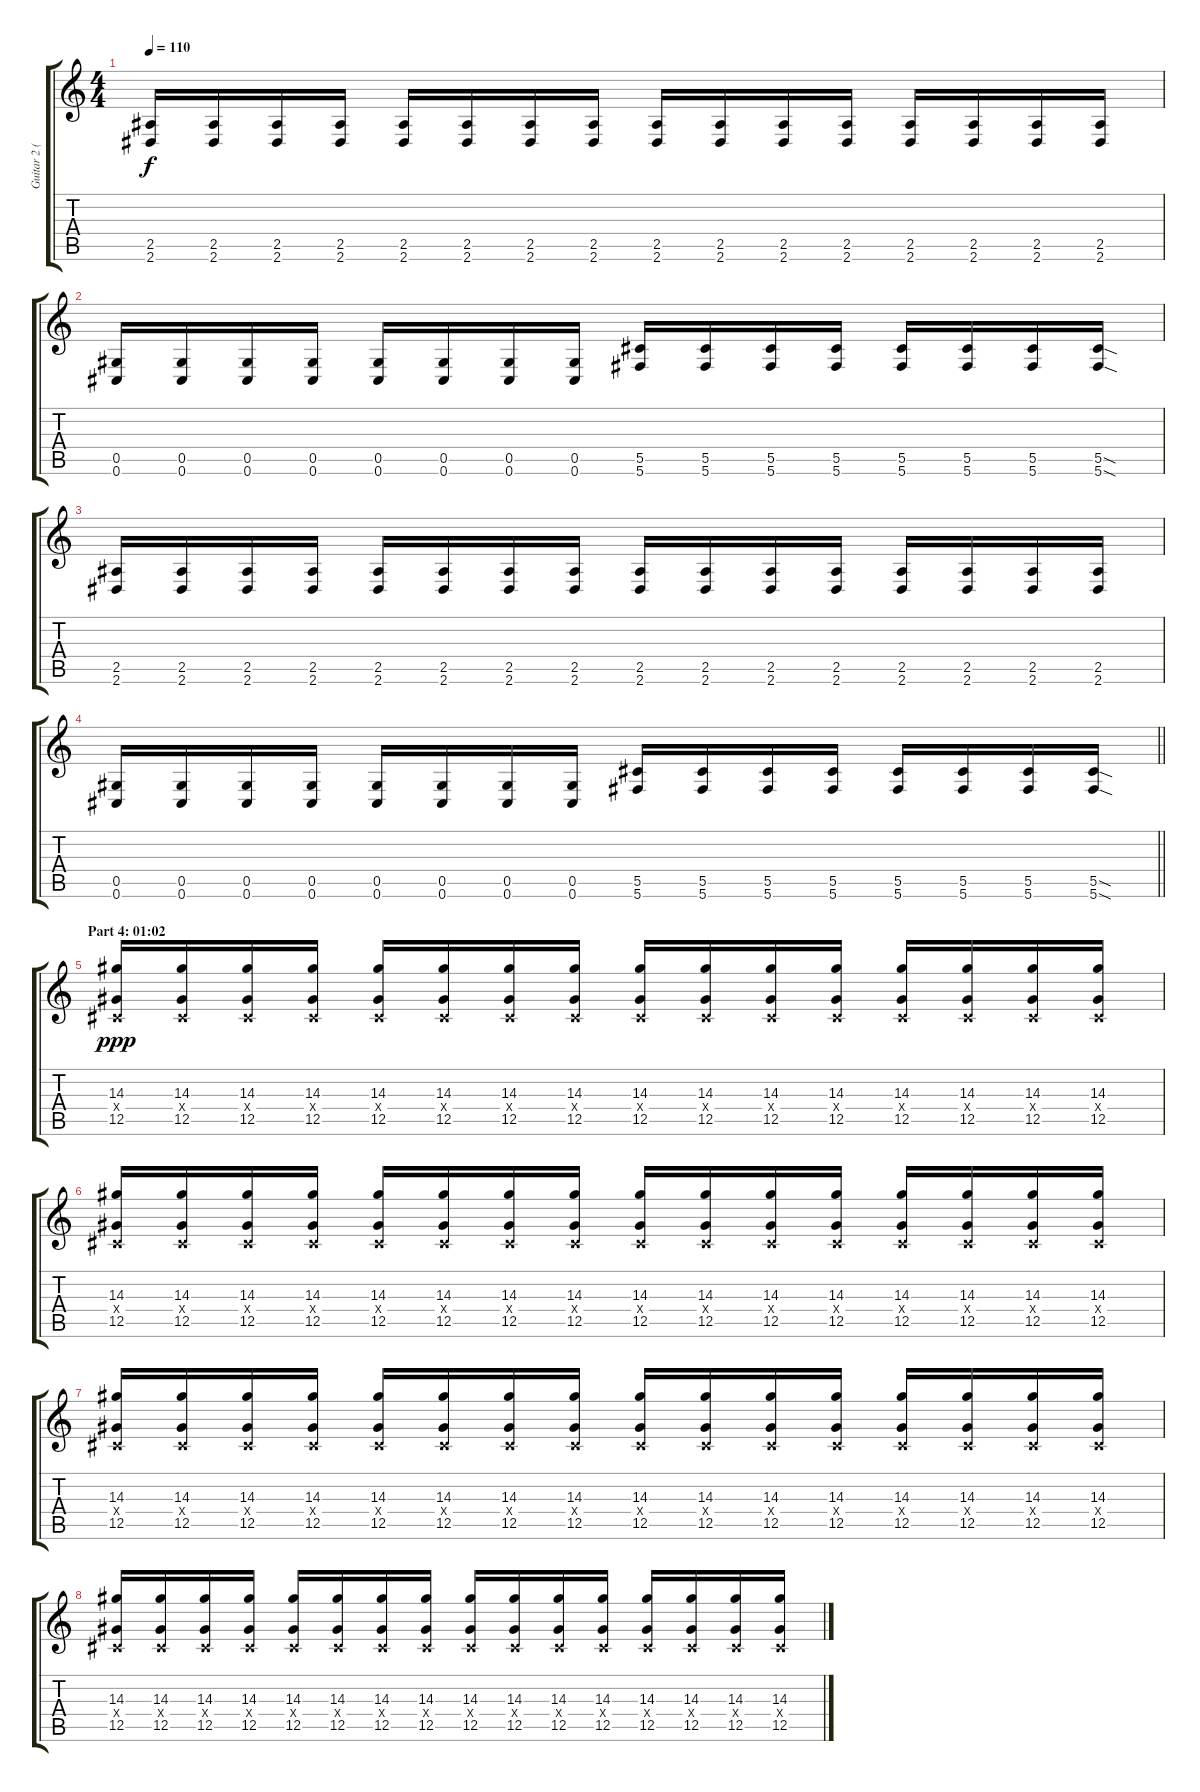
\track ("Guitar 2 (Distortion)" "Guitar 2 (") {instrument distortionguitar}
\staff {score tabs}
\tuning (Eb4 Bb3 Gb3 Db3 Ab2 Db2) {hide}
\ts (4 4)
\tempo 110
\clef g2
\ks c
(2.5 2.6).16{dy f} (2.5 2.6).16 (2.5 2.6).16 (2.5 2.6).16 (2.5 2.6).16 (2.5 2.6).16 (2.5 2.6).16 (2.5 2.6).16 (2.5 2.6).16 (2.5 2.6).16 (2.5 2.6).16 (2.5 2.6).16 (2.5 2.6).16 (2.5 2.6).16 (2.5 2.6).16 (2.5 2.6).16 |
(0.5 0.6).16 (0.5 0.6).16 (0.5 0.6).16 (0.5 0.6).16 (0.5 0.6).16 (0.5 0.6).16 (0.5 0.6).16 (0.5 0.6).16 (5.5 5.6).16 (5.5 5.6).16 (5.5 5.6).16 (5.5 5.6).16 (5.5 5.6).16 (5.5 5.6).16 (5.5 5.6).16 (5.5{sod} 5.6{sod}).16 |
(2.5 2.6).16 (2.5 2.6).16 (2.5 2.6).16 (2.5 2.6).16 (2.5 2.6).16 (2.5 2.6).16 (2.5 2.6).16 (2.5 2.6).16 (2.5 2.6).16 (2.5 2.6).16 (2.5 2.6).16 (2.5 2.6).16 (2.5 2.6).16 (2.5 2.6).16 (2.5 2.6).16 (2.5 2.6).16 |
\barLineRight lightlight
(0.5 0.6).16 (0.5 0.6).16 (0.5 0.6).16 (0.5 0.6).16 (0.5 0.6).16 (0.5 0.6).16 (0.5 0.6).16 (0.5 0.6).16 (5.5 5.6).16 (5.5 5.6).16 (5.5 5.6).16 (5.5 5.6).16 (5.5 5.6).16 (5.5 5.6).16 (5.5 5.6).16 (5.5{sod} 5.6{sod}).16 |
\section ("" "Part 4: 01:02")
(14.3 0.4{x} 12.5).16{dy ppp balance 8} (14.3 0.4{x} 12.5).16 (14.3 0.4{x} 12.5).16 (14.3 0.4{x} 12.5).16 (14.3 0.4{x} 12.5).16 (14.3 0.4{x} 12.5).16 (14.3 0.4{x} 12.5).16 (14.3 0.4{x} 12.5).16 (14.3 0.4{x} 12.5).16 (14.3 0.4{x} 12.5).16 (14.3 0.4{x} 12.5).16 (14.3 0.4{x} 12.5).16 (14.3 0.4{x} 12.5).16 (14.3 0.4{x} 12.5).16 (14.3 0.4{x} 12.5).16 (14.3 0.4{x} 12.5).16 |
(14.3 0.4{x} 12.5).16 (14.3 0.4{x} 12.5).16 (14.3 0.4{x} 12.5).16 (14.3 0.4{x} 12.5).16 (14.3 0.4{x} 12.5).16 (14.3 0.4{x} 12.5).16 (14.3 0.4{x} 12.5).16 (14.3 0.4{x} 12.5).16 (14.3 0.4{x} 12.5).16 (14.3 0.4{x} 12.5).16 (14.3 0.4{x} 12.5).16 (14.3 0.4{x} 12.5).16 (14.3 0.4{x} 12.5).16 (14.3 0.4{x} 12.5).16 (14.3 0.4{x} 12.5).16 (14.3 0.4{x} 12.5).16 |
(14.3 0.4{x} 12.5).16 (14.3 0.4{x} 12.5).16 (14.3 0.4{x} 12.5).16 (14.3 0.4{x} 12.5).16 (14.3 0.4{x} 12.5).16 (14.3 0.4{x} 12.5).16 (14.3 0.4{x} 12.5).16 (14.3 0.4{x} 12.5).16 (14.3 0.4{x} 12.5).16 (14.3 0.4{x} 12.5).16 (14.3 0.4{x} 12.5).16 (14.3 0.4{x} 12.5).16 (14.3 0.4{x} 12.5).16 (14.3 0.4{x} 12.5).16 (14.3 0.4{x} 12.5).16 (14.3 0.4{x} 12.5).16 |
(14.3 0.4{x} 12.5).16 (14.3 0.4{x} 12.5).16 (14.3 0.4{x} 12.5).16 (14.3 0.4{x} 12.5).16 (14.3 0.4{x} 12.5).16 (14.3 0.4{x} 12.5).16 (14.3 0.4{x} 12.5).16 (14.3 0.4{x} 12.5).16 (14.3 0.4{x} 12.5).16 (14.3 0.4{x} 12.5).16 (14.3 0.4{x} 12.5).16 (14.3 0.4{x} 12.5).16 (14.3 0.4{x} 12.5).16 (14.3 0.4{x} 12.5).16 (14.3 0.4{x} 12.5).16 (14.3 0.4{x} 12.5).16
